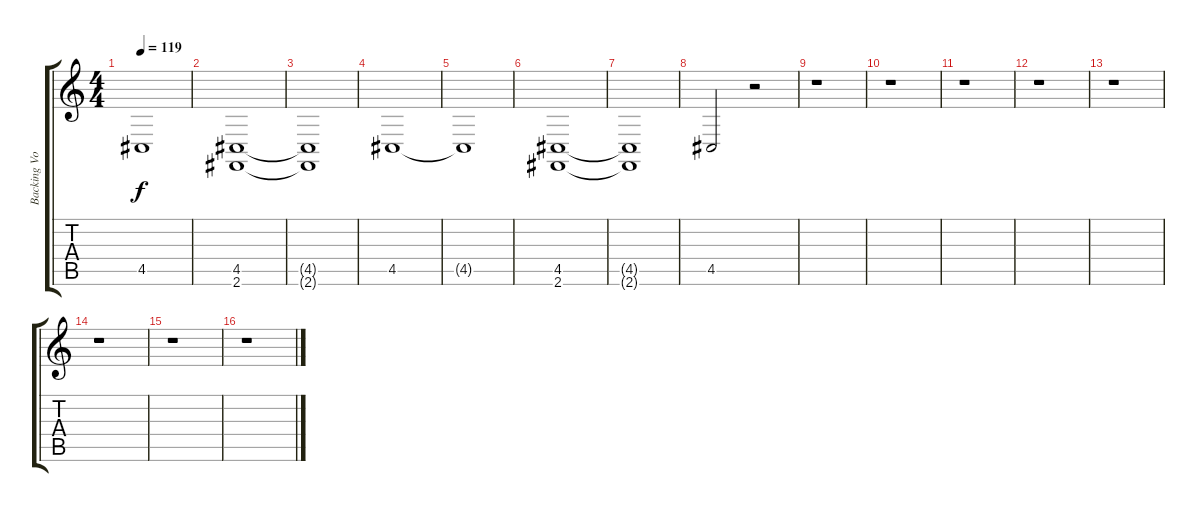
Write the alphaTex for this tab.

\track ("Backing Vocals" "Backing Vo") {instrument choiraahs}
\staff {score tabs}
\tuning (E4 B3 G3 D3 A2 E2) {hide}
\ts (4 4)
\tempo 119
\clef g2
\ks c
4.5{t}.1{dy f} |
(4.5 2.6).1 |
(4.5{t} 2.6{t}).1 |
4.5.1 |
4.5{t}.1 |
(4.5 2.6).1 |
(4.5{t} 2.6{t}).1 |
4.5.2 r.2 |
r.1 |
r.1 |
r.1 |
r.1 |
r.1 |
r.1 |
r.1 |
r.1
